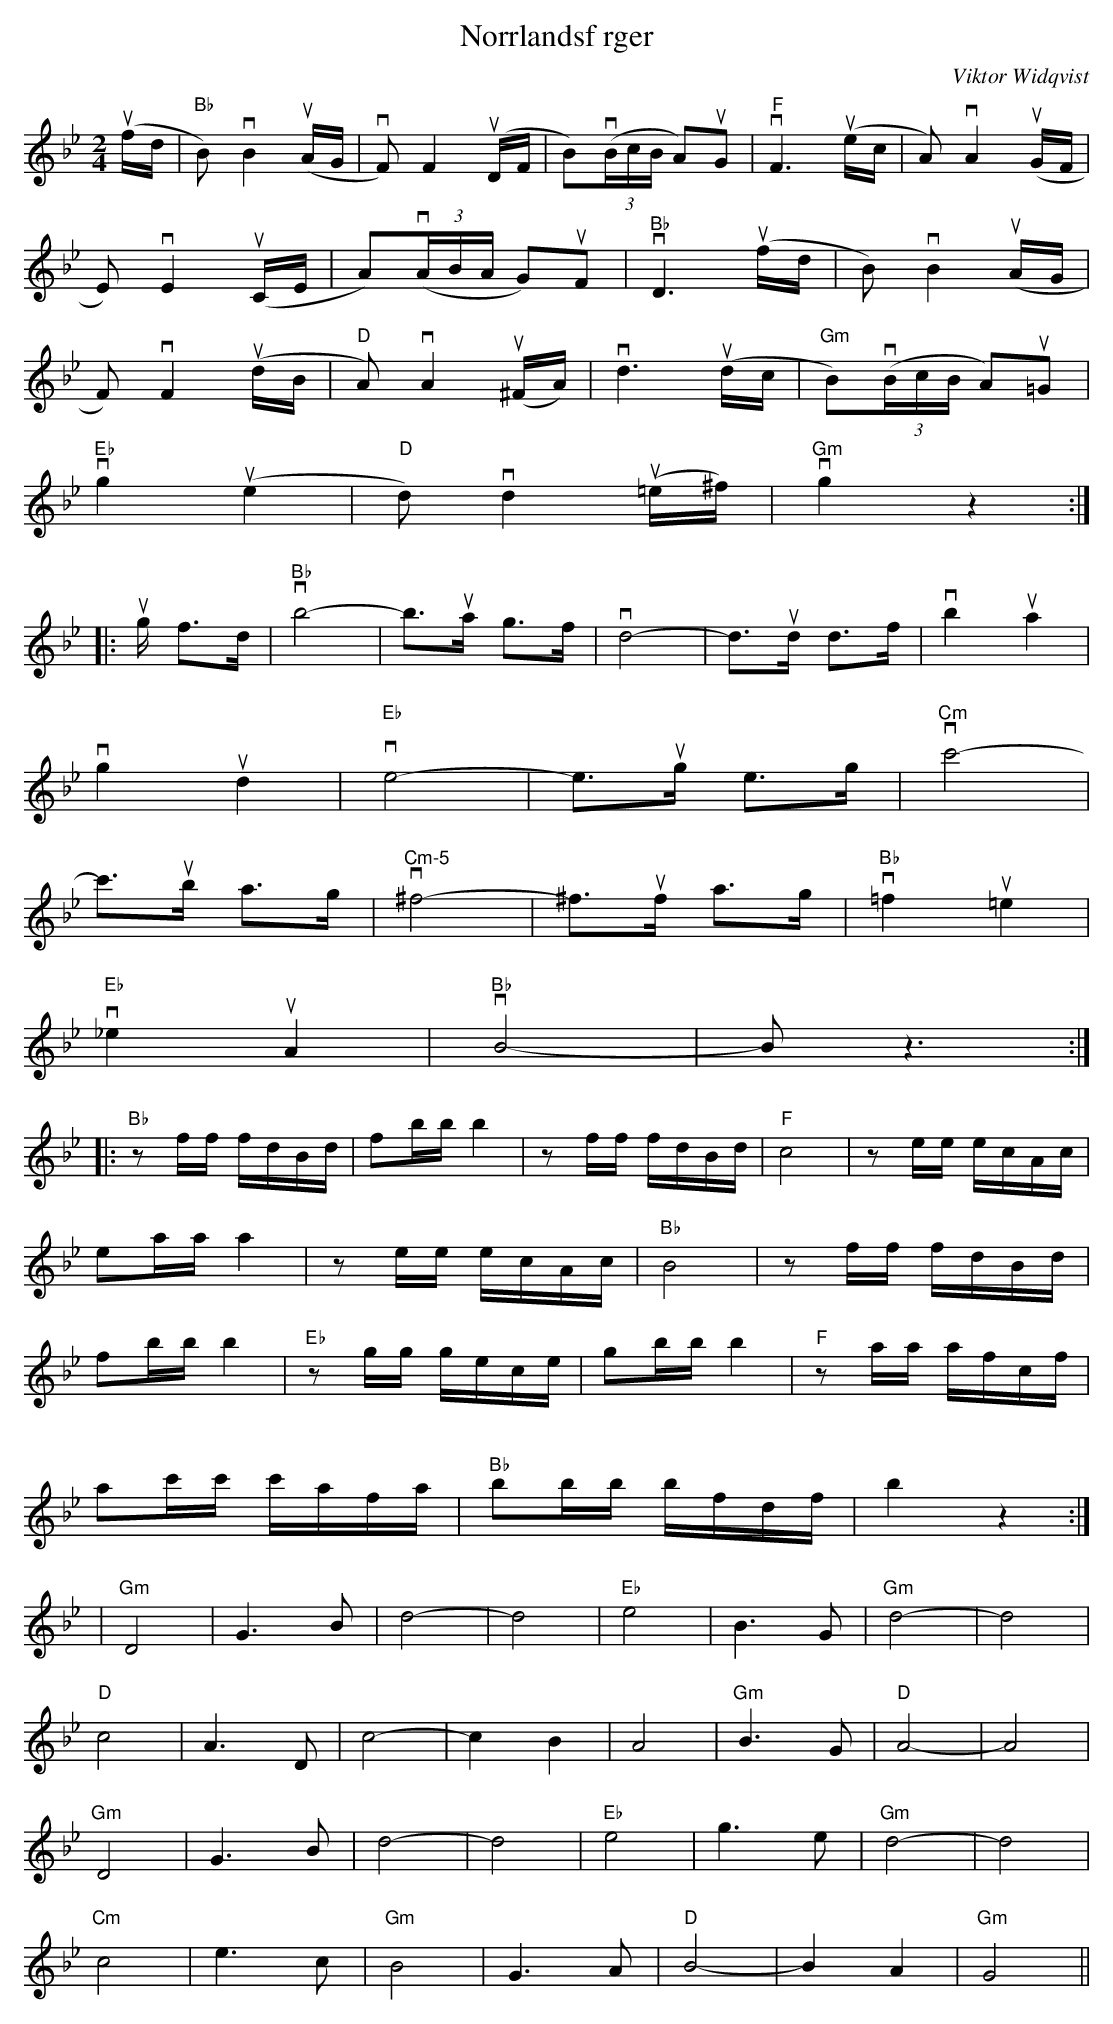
X:1
T:Norrlandsf rger
M:2/4
C:Viktor Widqvist
L:1/8
K:Bb
u(f/d/ |"Bb" B)vB2u(A/G/ | vF)F2u(D/F/ | B)(v(3B/c/B/ A)uG | "F"vF3u(e/c/ | A)vA2u(G/F/ |
E)vE2u(C/E/ | A)(v(3A/B/A/ G)uF |"Bb" vD3u(f/d/ | B)vB2 u(A/G/ |
F)vF2u(d/B/ | "D"A)vA2u(^F/A/ )| vd3u(d/c/ | "Gm"B)(v(3B/c/B/ A)u=G |
"Eb"vg2 (u'e2 | "D"d)vd2u(=e/^f/) | "Gm"vg2z2 :|
|:ug/ f>d | "Bb"vb4- |b3/ua/ g>f | vd4- |d3/ud/ d>f | vb2 ua2 |
vg2 ud2 | "Eb"ve4- |e3/ug/ e>g |"Cm" vc'4- |
c'3/ub/ a>g | "Cm-5"v^f4- |^f3/uf/ a>g | "Bb"v=f2 u=e2 |
"Eb"v_e2 uA2 | "Bb"vB4- | B z3 :|
|:"Bb"zf/2f/2 f/2d/2B/2d/2 | fb/2b/2 b2 |zf/2f/2 f/2d/2B/2d/2 | "F"c4 |ze/2e/2 e/2c/2A/2c/2 |
ea/2a/2 a2 |ze/2e/2 e/2c/2A/2c/2 | "Bb"B4 |zf/2f/2 f/2d/2B/2d/2 |
fb/2b/2 b2 |"Eb"zg/2g/2 g/2e/2c/2e/2 | gb/2b/2 b2 |"F"za/2a/2 a/2f/2c/2f/2 |
ac'/2c'/2 c'/2a/2f/2a/2 | "Bb"bb/2b/2 b/2f/2d/2f/2 | b2z2 :|
K:Gm
|"Gm"D4 | G2>B2 | d4- |d4| "Eb"e4 | B2>G2 | "Gm"d4- |d4|
"D"c4 | A2>D2 | c4- | c2 B2 | A4 | "Gm"B2>G2 | "D" A4- | A4|
"Gm"D4 | G2>B2 | d4- |d4| "Eb"e4 | g2>e2 | "Gm"d4- |d4|
"Cm"c4 | e2>c2 | "Gm"B4 | G2>A2 | "D"B4- | B2 A2 | "Gm"G4 ||
